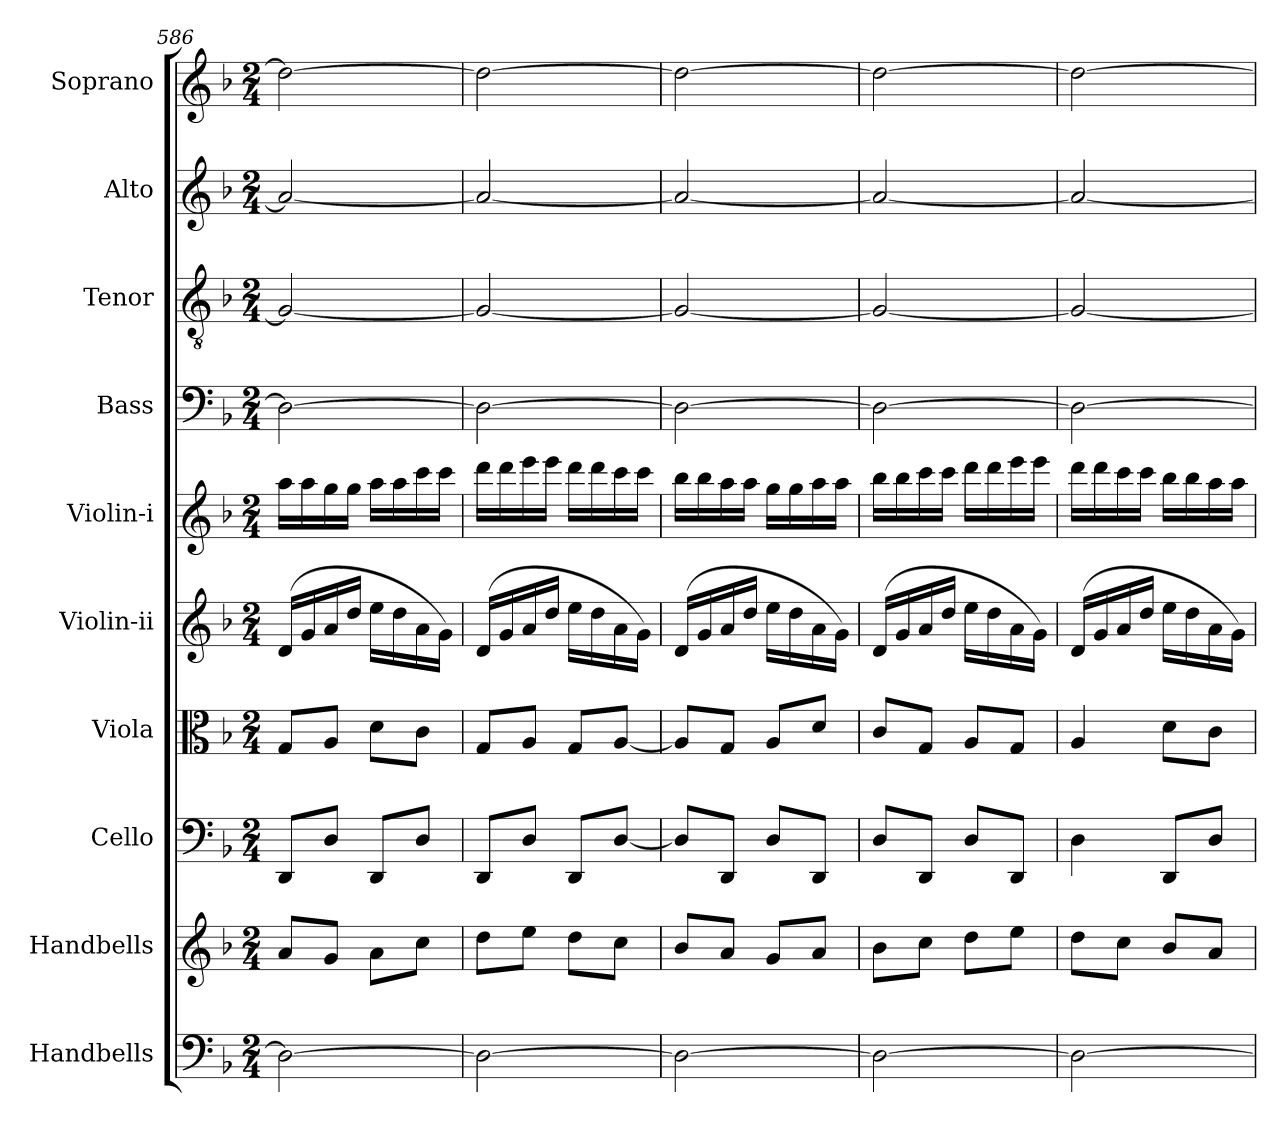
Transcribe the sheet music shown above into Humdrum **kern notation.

**kern	**kern	**kern	**kern	**kern	**kern	**kern	**kern	**kern	**kern
*part10	*part9	*part8	*part7	*part6	*part5	*part4	*part3	*part2	*part1
*staff10	*staff9	*staff8	*staff7	*staff6	*staff5	*staff4	*staff3	*staff2	*staff1
*I"Handbells	*I"Handbells	*I"Cello	*I"Viola	*I"Violin-ii	*I"Violin-i	*I"Bass	*I"Tenor	*I"Alto	*I"Soprano
*	*	*	*I'Vla.	*I'Vln.-ii	*I'Vln.-i	*I'B	*I'T	*I'A	*I'S
*clefF4	*clefG2	*clefF4	*clefC3	*clefG2	*clefG2	*clefF4	*clefGv2	*clefG2	*clefG2
*k[b-]	*k[b-]	*k[b-]	*k[b-]	*k[b-]	*k[b-]	*k[b-]	*k[b-]	*k[b-]	*k[b-]
*F:	*F:	*F:	*F:	*F:	*F:	*F:	*F:	*F:	*F:
*M2/4	*M2/4	*M2/4	*M2/4	*M2/4	*M2/4	*M2/4	*M2/4	*M2/4	*M2/4
=586	=586	=586	=586	=586	=586	=586	=586	=586	=586
2D\_	8a/L	8DD/L	8G/L	(>16d/LL	16aa\LL	2D\_	2G/_	2a/_	2dd\_
.	.	.	.	16g/	16aa\	.	.	.	.
.	8g/J	8D/J	8A/J	16a/	16gg\	.	.	.	.
.	.	.	.	16dd/JJ	16gg\JJ	.	.	.	.
.	8a\L	8DD/L	8d\L	16ee\LL	16aa\LL	.	.	.	.
.	.	.	.	16dd\	16aa\	.	.	.	.
.	8cc\J	8D/J	8c\J	16a\	16ccc\	.	.	.	.
.	.	.	.	16g\JJ)	16ccc\JJ	.	.	.	.
=587	=587	=587	=587	=587	=587	=587	=587	=587	=587
2D\_	8dd\L	8DD/L	8G/L	(>16d/LL	16ddd\LL	2D\_	2G/_	2a/_	2dd\_
.	.	.	.	16g/	16ddd\	.	.	.	.
.	8ee\J	8D/J	8A/J	16a/	16eee\	.	.	.	.
.	.	.	.	16dd/JJ	16eee\JJ	.	.	.	.
.	8dd\L	8DD/L	8G/L	16ee\LL	16ddd\LL	.	.	.	.
.	.	.	.	16dd\	16ddd\	.	.	.	.
.	8cc\J	[<8D/J	[<8A/J	16a\	16ccc\	.	.	.	.
.	.	.	.	16g\JJ)	16ccc\JJ	.	.	.	.
=588	=588	=588	=588	=588	=588	=588	=588	=588	=588
2D\_	8b-/L	8D/L]	8A/L]	(>16d/LL	16bb-\LL	2D\_	2G/_	2a/_	2dd\_
.	.	.	.	16g/	16bb-\	.	.	.	.
.	8a/J	8DD/J	8G/J	16a/	16aa\	.	.	.	.
.	.	.	.	16dd/JJ	16aa\JJ	.	.	.	.
.	8g/L	8D/L	8A/L	16ee\LL	16gg\LL	.	.	.	.
.	.	.	.	16dd\	16gg\	.	.	.	.
.	8a/J	8DD/J	8d/J	16a\	16aa\	.	.	.	.
.	.	.	.	16g\JJ)	16aa\JJ	.	.	.	.
!!LO:PB:g=z
=589	=589	=589	=589	=589	=589	=589	=589	=589	=589
2D\_	8b-\L	8D/L	8c/L	(>16d/LL	16bb-\LL	2D\_	2G/_	2a/_	2dd\_
.	.	.	.	16g/	16bb-\	.	.	.	.
.	8cc\J	8DD/J	8G/J	16a/	16ccc\	.	.	.	.
.	.	.	.	16dd/JJ	16ccc\JJ	.	.	.	.
.	8dd\L	8D/L	8A/L	16ee\LL	16ddd\LL	.	.	.	.
.	.	.	.	16dd\	16ddd\	.	.	.	.
.	8ee\J	8DD/J	8G/J	16a\	16eee\	.	.	.	.
.	.	.	.	16g\JJ)	16eee\JJ	.	.	.	.
=590	=590	=590	=590	=590	=590	=590	=590	=590	=590
2D\_	8dd\L	4D\	4A/	(>16d/LL	16ddd\LL	2D\_	2G/_	2a/_	2dd\_
.	.	.	.	16g/	16ddd\	.	.	.	.
.	8cc\J	.	.	16a/	16ccc\	.	.	.	.
.	.	.	.	16dd/JJ	16ccc\JJ	.	.	.	.
.	8b-/L	8DD/L	8d\L	16ee\LL	16bb-\LL	.	.	.	.
.	.	.	.	16dd\	16bb-\	.	.	.	.
.	8a/J	8D/J	8c\J	16a\	16aa\	.	.	.	.
.	.	.	.	16g\JJ)	16aa\JJ	.	.	.	.
=	=	=	=	=	=	=	=	=	=
*-	*-	*-	*-	*-	*-	*-	*-	*-	*-
